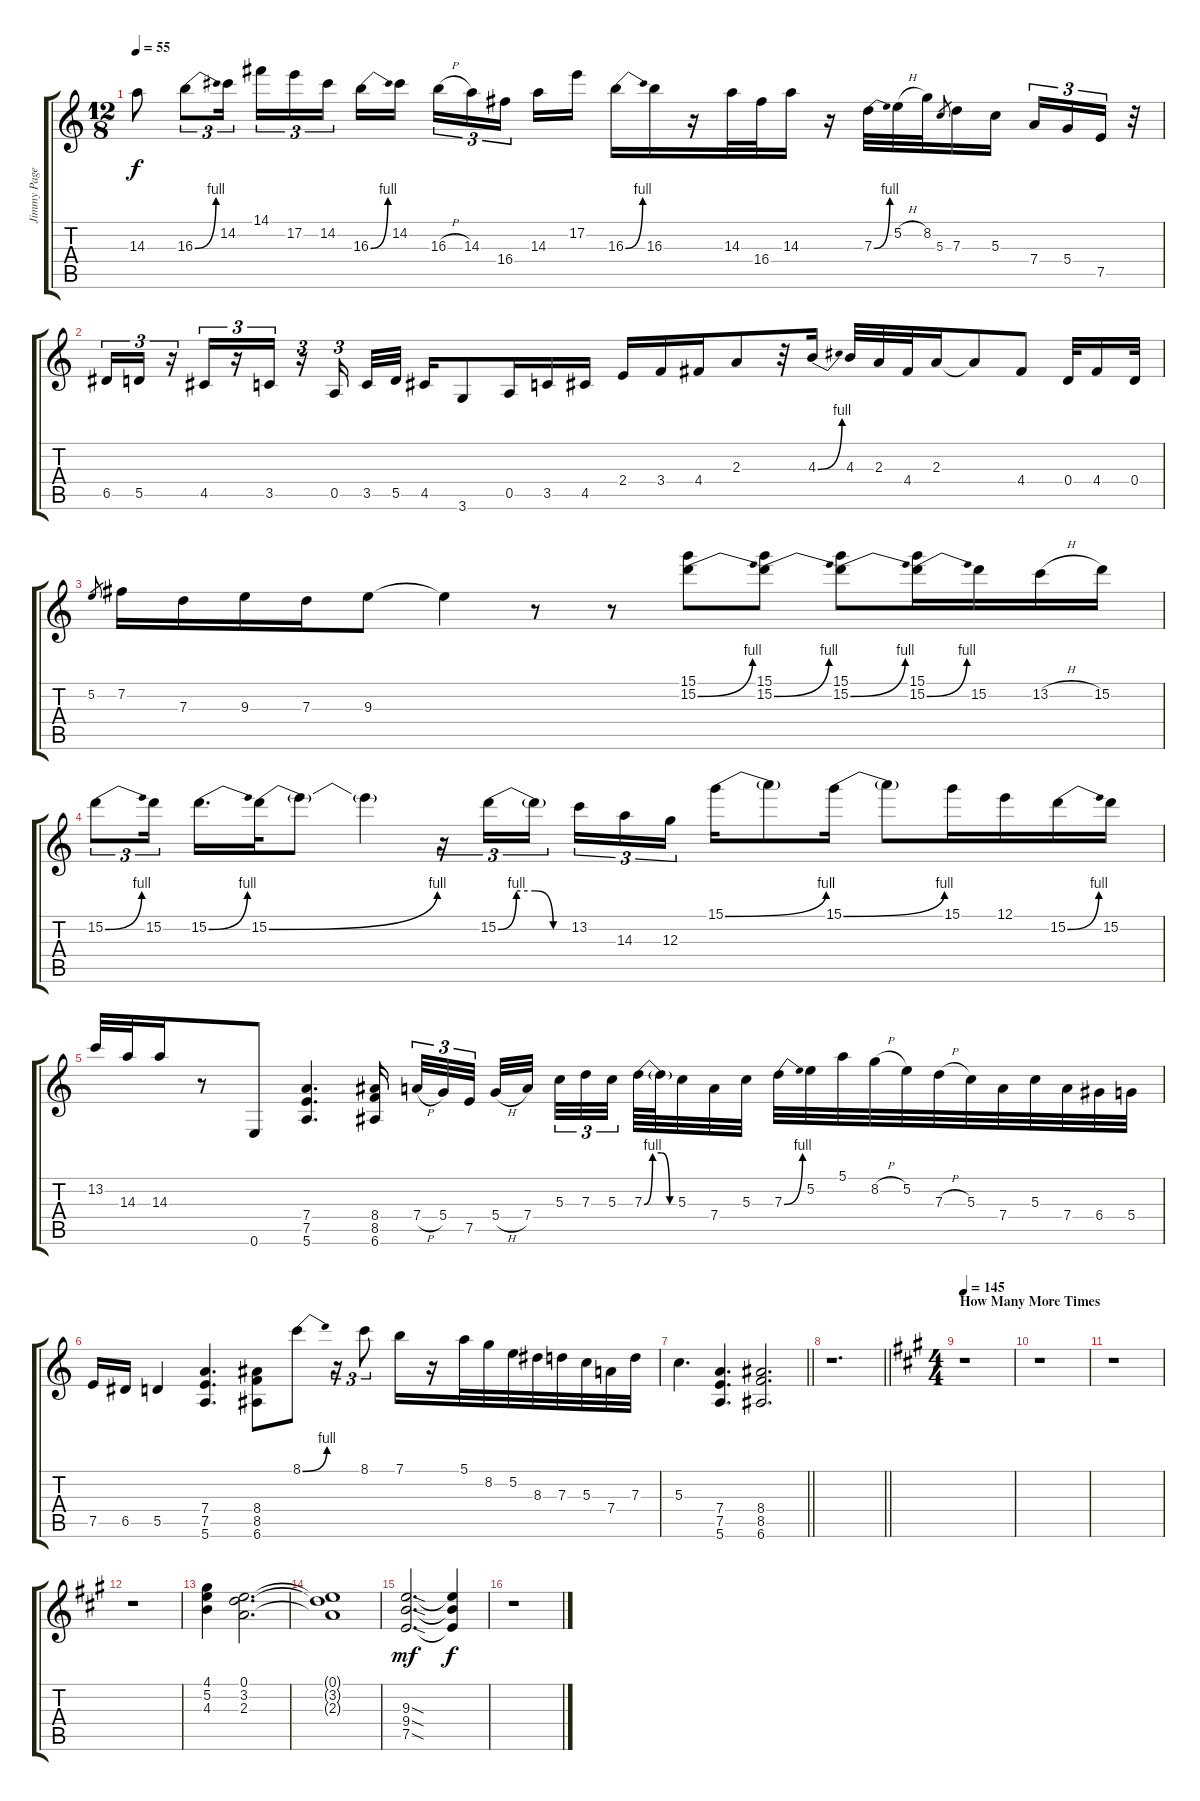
\track ("Jimmy Page - Guitar" "Jimmy Page") {instrument overdrivenguitar}
\staff {score tabs}
\tuning (E4 B3 G3 D3 A2 E2) {hide}
\ts (12 8)
\tempo 55
\clef g2
\ks c
14.3.8{dy f} 16.3{be (bend 0 0 60 4)}.8{tu (3 2)} 14.2.16{tu (3 2) beam splitsecondary} 14.1.16{tu (3 2)} 17.2.16{tu (3 2)} 14.2.16{tu (3 2)} 16.3{be (bend 0 0 60 4)}.16 14.2.16{beam splitsecondary} 16.3{h}.16{tu (3 2)} 14.3.16{tu (3 2)} 16.4.16{tu (3 2) beam splitsecondary} 14.3.16 17.2.16 16.3{be (bend 0 0 60 4)}.16 16.3.16 r.16 14.3.32 16.4.32 14.3.16 r.16 7.3{be (bend 0 0 60 4)}.32 5.2{h}.32 8.2.32 5.3.8{gr} 7.3.16 5.3.16{beam splitsecondary} 7.4.16{tu (3 2)} 5.4.16{tu (3 2)} 7.5.16{tu (3 2)} r.32 |
6.5.16{tu (3 2)} 5.5.16{tu (3 2)} r.16{tu (3 2)} 4.5.16{tu (3 2)} r.16{tu (3 2)} 3.5.16{tu (3 2)} r.16{tu (3 2)} 0.5.16{tu (3 2) beam splitsecondary} 3.5.32 5.5.32 4.5.16 3.6.8 0.5.16 3.5.16 4.5.16 2.4.16 3.4.16 4.4.16 2.3.8 r.32 4.3{be (bend 0 0 60 4)}.16 4.3.32 2.3.32 4.4.32 2.3.16 2.3{t}.8 4.4.8 0.4.32 4.4.16 0.4.32 |
5.2.8{gr} 7.2.16 7.3.16 9.3.16 7.3.16 9.3.8 9.3{t}.4 r.8 r.8 (15.1 15.2{be (bend 0 0 60 4)}).8 (15.1 15.2{be (bend 0 0 60 4)}).8 (15.1 15.2{be (bend 0 0 60 4)}).8 (15.1 15.2{be (bend 0 0 60 4)}).16 15.2.16 13.2{h}.16 15.2.16 |
15.2{be (bend 0 0 60 4)}.8{tu (3 2)} 15.2.16{tu (3 2) beam splitsecondary} 15.2{be (bend 0 0 60 4)}.16{d} 15.2{be (bend 0 0 60 4)}.32 15.2{t}.8 15.2{t}.4 r.16{tu (3 2)} 15.2{be (custom 0 0 15 4 30 4 45 0 60 0)}.16{tu (3 2)} 15.2{t}.16{tu (3 2)} 13.2.16{tu (3 2)} 14.3.16{tu (3 2)} 12.3.16{tu (3 2) beam splitsecondary} 15.1{be (bend 0 0 60 4)}.16 15.1{t}.8 15.1{be (bend 0 0 60 4)}.16 15.1{t}.8 15.1.16 12.1.16 15.2{be (bend 0 0 60 4)}.16 15.2.16 |
13.2.32 14.3.32 14.3.16 r.8 0.6.8 (7.4 7.5 5.6).4{d} (8.4 8.5 6.6).16{beam splitsecondary} 7.4{h}.32{tu (3 2)} 5.4.32{tu (3 2)} 7.5.32{tu (3 2) beam splitsecondary} 5.4{h}.32 7.4.32{beam splitsecondary} 5.3.32{tu (3 2)} 7.3.32{tu (3 2)} 5.3.32{tu (3 2) beam splitsecondary} 7.3{be (custom 0 0 15 4 30 4 45 0 60 0)}.64 7.3{t}.64 5.3.32 7.4.32 5.3.32 7.3{be (bend 0 0 60 4)}.32 5.2.32 5.1.32 8.2{h}.32 5.2.32 7.3{h}.32 5.3.32 7.4.32 5.3.32 7.4.32 6.4.32 5.4.32 |
7.5.16 6.5.16 5.5.4 (7.4 7.5 5.6).4{d} (8.4 8.5 6.6).8 8.1{be (bend 0 0 60 4)}.8 r.16{tu (3 2)} 8.1.8{tu (3 2)} 7.1.16 r.16 5.1.32 8.2.32 5.2.32 8.3.32 7.3.32 5.3.32 7.4.32 7.3.32 |
\barLineRight lightlight
5.3.4{d} (7.4 7.5 5.6).4{d} (8.4 8.5 6.6).2{d} |
\barLineRight lightlight
r.1{d} |
\ts (4 4)
\section ("" "How Many More Times")
\tempo 145
\ks a
r.1{volume 15 balance 11 instrument overdrivenguitar} |
r.1 |
r.1 |
r.1 |
(4.1 5.2 4.3).4 (0.1 3.2 2.3).2{d} |
(0.1{t} 3.2{t} 2.3{t}).1 |
(9.3{sod} 9.4{sod} 7.5{sod}).2{d dy mf} (9.3{t} 9.4{t} 7.5{t}).4{dy f} |
r.1
